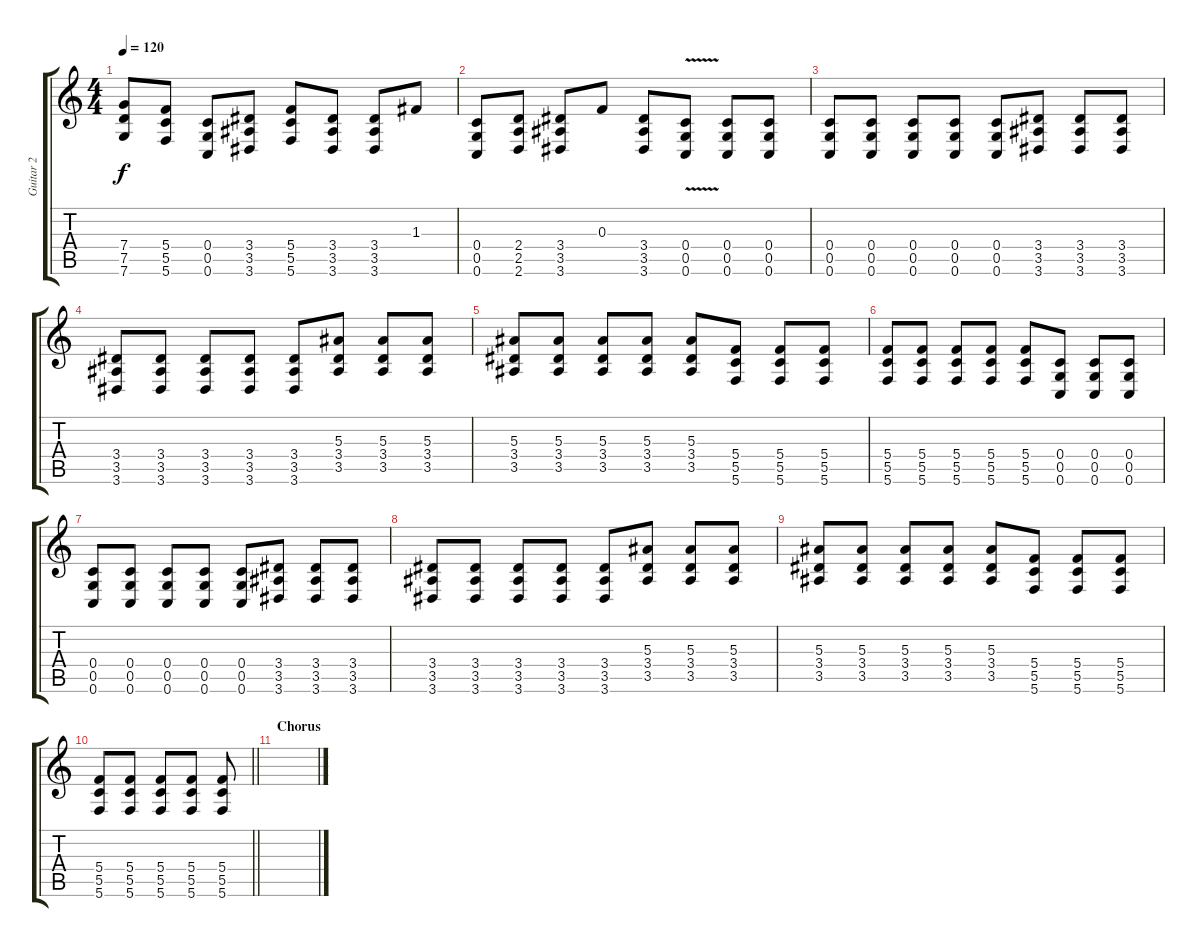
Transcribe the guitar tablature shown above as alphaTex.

\track ("Guitar 2" "Guitar 2") {solo instrument overdrivenguitar}
\staff {score tabs}
\tuning (D4 A3 F3 C3 G2 C2) {hide}
\ts (4 4)
\tempo 120
\clef g2
\ks c
(7.4 7.5 7.6).8{dy f} (5.4 5.5 5.6).8 (0.4 0.5 0.6).8 (3.4 3.5 3.6).8 (5.4 5.5 5.6).8 (3.4 3.5 3.6).8 (3.4 3.5 3.6).8 1.3.8 |
(0.4 0.5 0.6).8 (2.4 2.5 2.6).8 (3.4 3.5 3.6).8 0.3.8 (3.4 3.5 3.6).8 (0.4 0.5 0.6{v}).8 (0.4 0.5 0.6).8 (0.4 0.5 0.6).8 |
(0.4 0.5 0.6).8 (0.4 0.5 0.6).8 (0.4 0.5 0.6).8 (0.4 0.5 0.6).8 (0.4 0.5 0.6).8 (3.4 3.5 3.6).8 (3.4 3.5 3.6).8 (3.4 3.5 3.6).8 |
(3.4 3.5 3.6).8 (3.4 3.5 3.6).8 (3.4 3.5 3.6).8 (3.4 3.5 3.6).8 (3.4 3.5 3.6).8 (5.3 3.4 3.5).8 (5.3 3.4 3.5).8 (5.3 3.4 3.5).8 |
(5.3 3.4 3.5).8 (5.3 3.4 3.5).8 (5.3 3.4 3.5).8 (5.3 3.4 3.5).8 (5.3 3.4 3.5).8 (5.4 5.5 5.6).8 (5.4 5.5 5.6).8 (5.4 5.5 5.6).8 |
(5.4 5.5 5.6).8 (5.4 5.5 5.6).8 (5.4 5.5 5.6).8 (5.4 5.5 5.6).8 (5.4 5.5 5.6).8 (0.4 0.5 0.6).8 (0.4 0.5 0.6).8 (0.4 0.5 0.6).8 |
(0.4 0.5 0.6).8 (0.4 0.5 0.6).8 (0.4 0.5 0.6).8 (0.4 0.5 0.6).8 (0.4 0.5 0.6).8 (3.4 3.5 3.6).8 (3.4 3.5 3.6).8 (3.4 3.5 3.6).8 |
(3.4 3.5 3.6).8 (3.4 3.5 3.6).8 (3.4 3.5 3.6).8 (3.4 3.5 3.6).8 (3.4 3.5 3.6).8 (5.3 3.4 3.5).8 (5.3 3.4 3.5).8 (5.3 3.4 3.5).8 |
(5.3 3.4 3.5).8 (5.3 3.4 3.5).8 (5.3 3.4 3.5).8 (5.3 3.4 3.5).8 (5.3 3.4 3.5).8 (5.4 5.5 5.6).8 (5.4 5.5 5.6).8 (5.4 5.5 5.6).8 |
\barLineRight lightlight
(5.4 5.5 5.6).8 (5.4 5.5 5.6).8 (5.4 5.5 5.6).8 (5.4 5.5 5.6).8 (5.4 5.5 5.6).8 |
\section ("" "Chorus")
